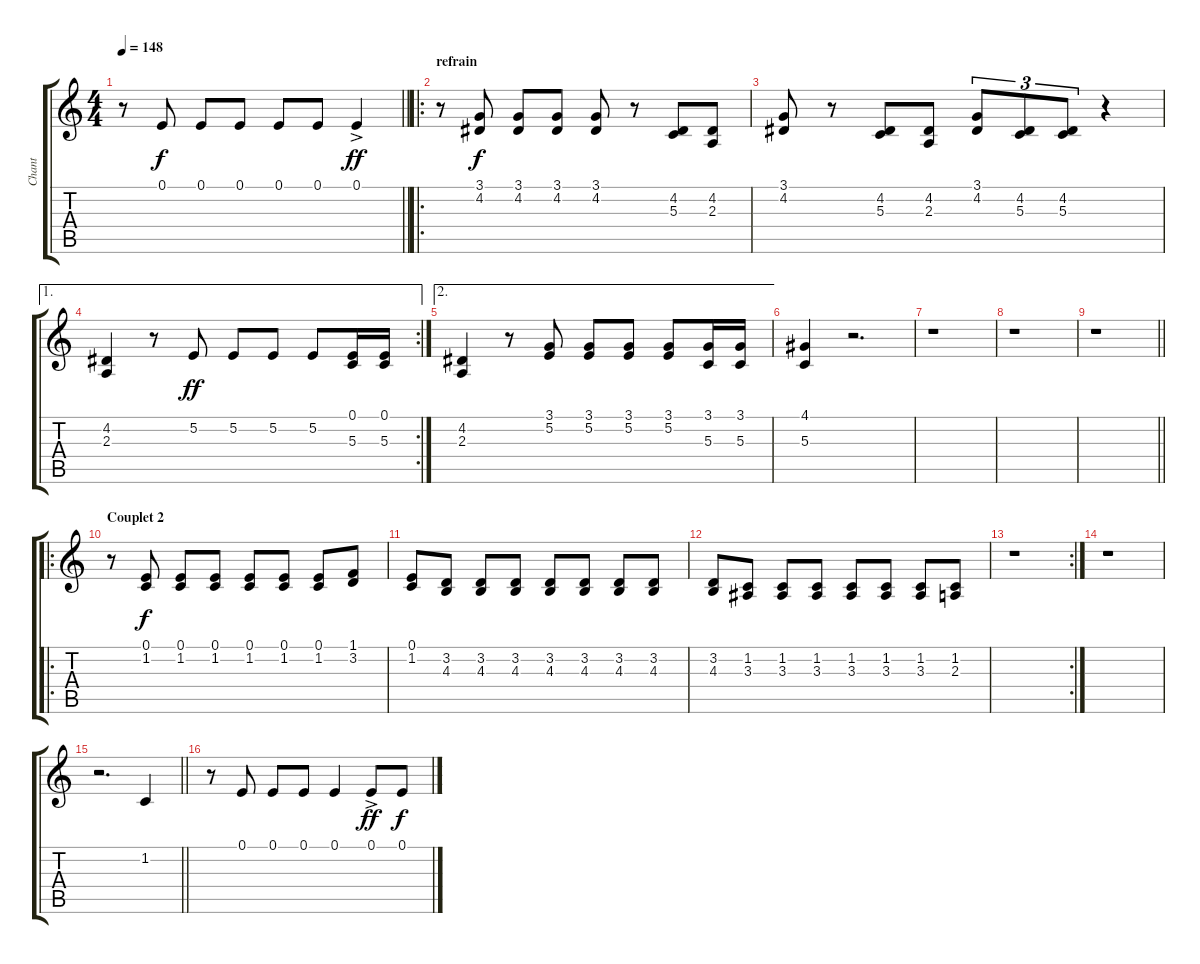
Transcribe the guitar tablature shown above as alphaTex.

\track ("Chant" "Chant") {instrument clarinet}
\staff {score tabs}
\tuning (E4 B3 G3 D3 A2 E2) {hide}
\ts (4 4)
\tempo 148
\clef g2
\barLineRight lightlight
\ks c
r.8{dy f} 0.1.8 0.1.8 0.1.8 0.1.8 0.1.8 0.1{ac}.4{dy ff} |
\ro
\section ("" "refrain")
r.8 (3.1 4.2).8{dy f} (3.1 4.2).8 (3.1 4.2).8 (3.1 4.2).8 r.8 (4.2 5.3).8 (4.2 2.3).8 |
(3.1 4.2).8 r.8 (4.2 5.3).8 (4.2 2.3).8 (3.1 4.2).8{tu (3 2)} (4.2 5.3).8{tu (3 2)} (4.2 5.3).8{tu (3 2)} r.4 |
\ae 1
\rc 2
(4.2 2.3).4 r.8 5.2.8{dy ff} 5.2.8 5.2.8 5.2.8 (0.1 5.3).16 (0.1 5.3).16 |
\ae 2
(4.2 2.3).4 r.8 (3.1 5.2).8 (3.1 5.2).8 (3.1 5.2).8 (3.1 5.2).8 (3.1 5.3).16 (3.1 5.3).16 |
(4.1 5.3).4 r.2{d} |
r.1 |
r.1 |
\barLineRight lightlight
r.1 |
\ro
\section ("" "Couplet 2")
r.8 (0.1 1.2).8{dy f} (0.1 1.2).8 (0.1 1.2).8 (0.1 1.2).8 (0.1 1.2).8 (0.1 1.2).8 (1.1 3.2).8 |
(0.1 1.2).8 (3.2 4.3).8 (3.2 4.3).8 (3.2 4.3).8 (3.2 4.3).8 (3.2 4.3).8 (3.2 4.3).8 (3.2 4.3).8 |
(3.2 4.3).8 (1.2 3.3).8 (1.2 3.3).8 (1.2 3.3).8 (1.2 3.3).8 (1.2 3.3).8 (1.2 3.3).8 (1.2 2.3).8 |
\rc 2
r.1 |
r.1 |
\barLineRight lightlight
r.2{d} 1.2.4 |
r.8 0.1.8 0.1.8 0.1.8 0.1.4 0.1{ac}.8{dy ff} 0.1.8{dy f}
